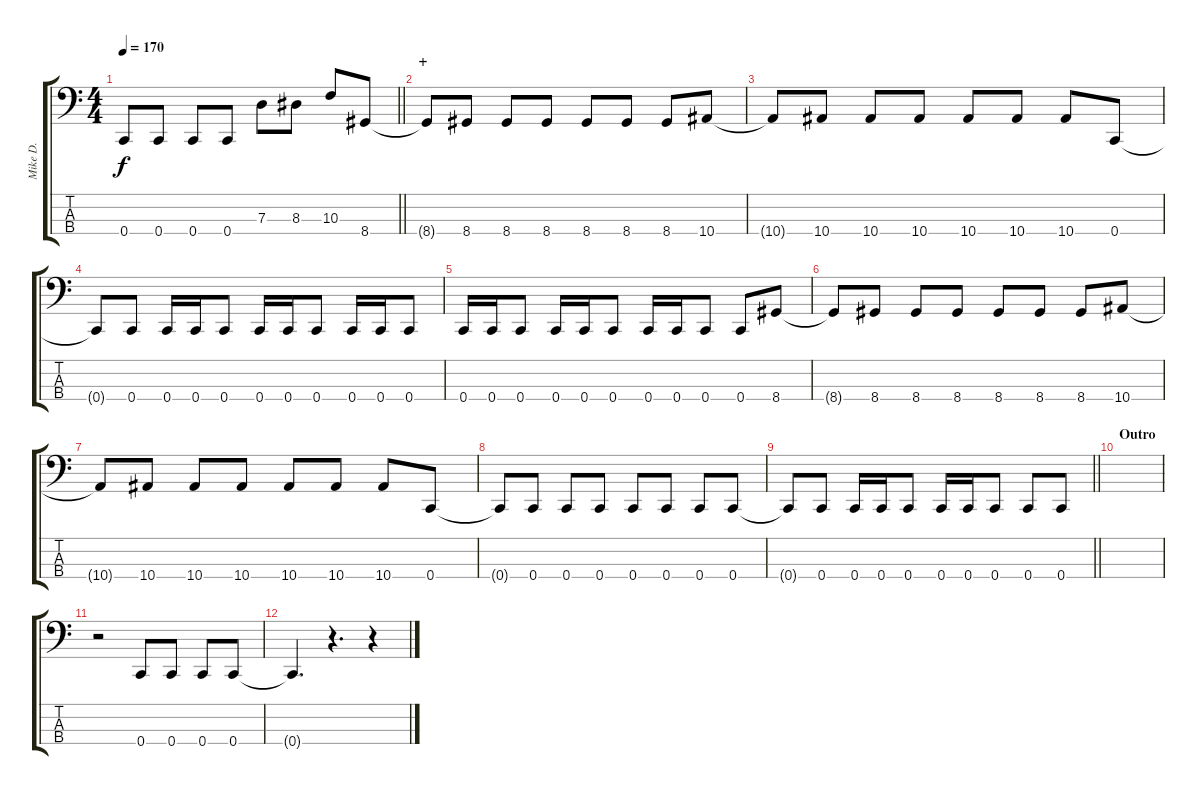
\track ("Mike D." "Mike D.") {instrument electricbassfinger}
\staff {score tabs}
\tuning (F2 C2 G1 C1) {hide}
\ts (4 4)
\tempo 170
\clef f4
\barLineRight lightlight
\ks c
0.4.8{dy f} 0.4.8 0.4.8 0.4.8 7.3.8 8.3.8 10.3.8 8.4.8 |
\section ("" "+")
8.4{t}.8 8.4.8 8.4.8 8.4.8 8.4.8 8.4.8 8.4.8 10.4.8 |
10.4{t}.8 10.4.8 10.4.8 10.4.8 10.4.8 10.4.8 10.4.8 0.4.8 |
0.4{t}.8 0.4.8 0.4.16 0.4.16 0.4.8 0.4.16 0.4.16 0.4.8 0.4.16 0.4.16 0.4.8 |
0.4.16 0.4.16 0.4.8 0.4.16 0.4.16 0.4.8 0.4.16 0.4.16 0.4.8 0.4.8 8.4.8 |
8.4{t}.8 8.4.8 8.4.8 8.4.8 8.4.8 8.4.8 8.4.8 10.4.8 |
10.4{t}.8 10.4.8 10.4.8 10.4.8 10.4.8 10.4.8 10.4.8 0.4.8 |
0.4{t}.8 0.4.8 0.4.8 0.4.8 0.4.8 0.4.8 0.4.8 0.4.8 |
\barLineRight lightlight
0.4{t}.8 0.4.8 0.4.16 0.4.16 0.4.8 0.4.16 0.4.16 0.4.8 0.4.8 0.4.8 |
\section ("" "Outro")
|
r.2 0.4.8 0.4.8 0.4.8 0.4.8 |
0.4{t}.4{d} r.4{d} r.4
